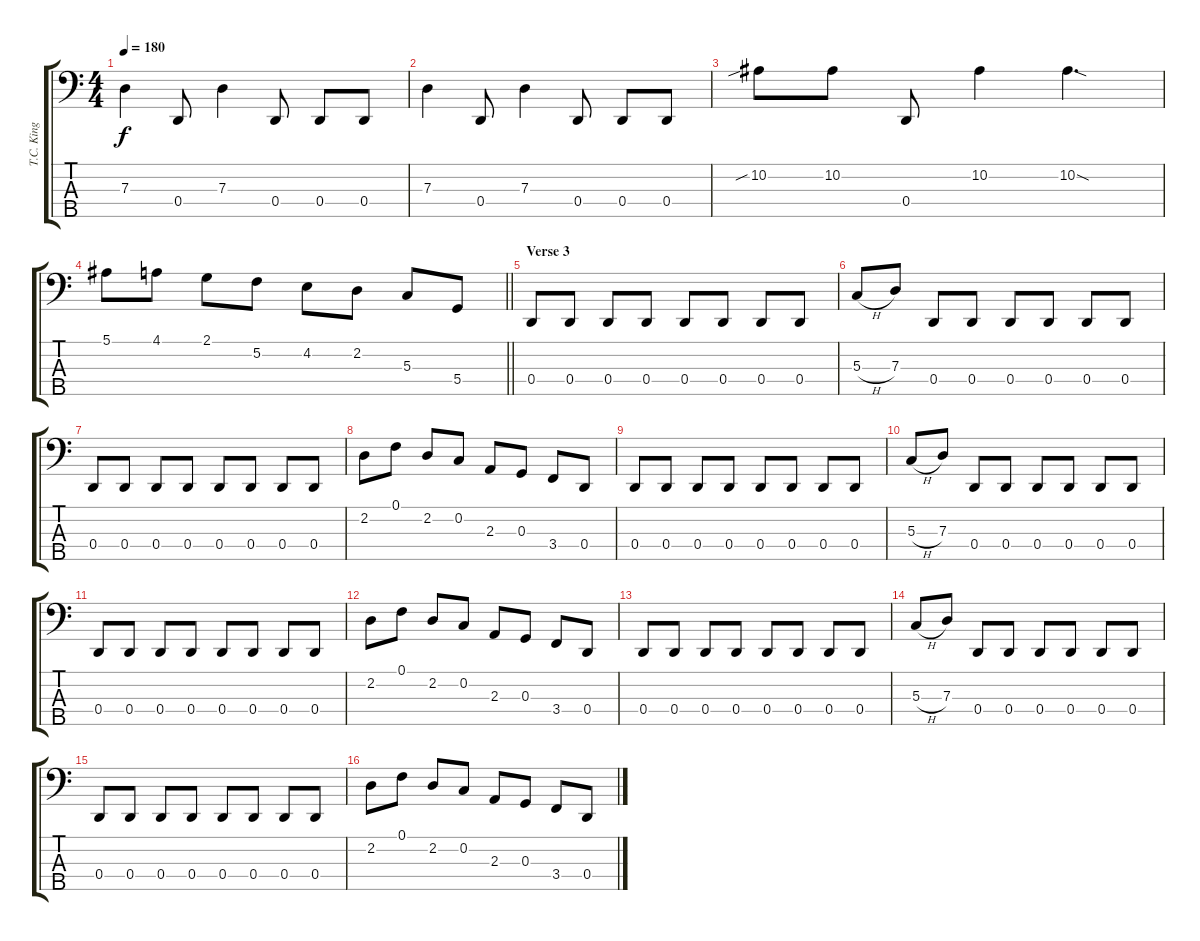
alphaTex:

\track ("T.C. King" "T.C. King") {instrument electricbasspick}
\staff {score tabs}
\tuning (F2 C2 G1 D1 A0) {hide}
\ts (4 4)
\tempo 180
\clef f4
\ks c
7.3.4{dy f} 0.4.8 7.3.4 0.4.8 0.4.8 0.4.8 |
7.3.4 0.4.8 7.3.4 0.4.8 0.4.8 0.4.8 |
10.2{sib}.8 10.2.8 0.4.8 10.2.4 10.2{sod}.4{d} |
\barLineRight lightlight
5.1.8 4.1.8 2.1.8 5.2.8 4.2.8 2.2.8 5.3.8 5.4.8 |
\section ("" "Verse 3")
0.4.8 0.4.8 0.4.8 0.4.8 0.4.8 0.4.8 0.4.8 0.4.8 |
5.3{h}.8 7.3.8 0.4.8 0.4.8 0.4.8 0.4.8 0.4.8 0.4.8 |
0.4.8 0.4.8 0.4.8 0.4.8 0.4.8 0.4.8 0.4.8 0.4.8 |
2.2.8 0.1.8 2.2.8 0.2.8 2.3.8 0.3.8 3.4.8 0.4.8 |
0.4.8 0.4.8 0.4.8 0.4.8 0.4.8 0.4.8 0.4.8 0.4.8 |
5.3{h}.8 7.3.8 0.4.8 0.4.8 0.4.8 0.4.8 0.4.8 0.4.8 |
0.4.8 0.4.8 0.4.8 0.4.8 0.4.8 0.4.8 0.4.8 0.4.8 |
2.2.8 0.1.8 2.2.8 0.2.8 2.3.8 0.3.8 3.4.8 0.4.8 |
0.4.8 0.4.8 0.4.8 0.4.8 0.4.8 0.4.8 0.4.8 0.4.8 |
5.3{h}.8 7.3.8 0.4.8 0.4.8 0.4.8 0.4.8 0.4.8 0.4.8 |
0.4.8 0.4.8 0.4.8 0.4.8 0.4.8 0.4.8 0.4.8 0.4.8 |
2.2.8 0.1.8 2.2.8 0.2.8 2.3.8 0.3.8 3.4.8 0.4.8
